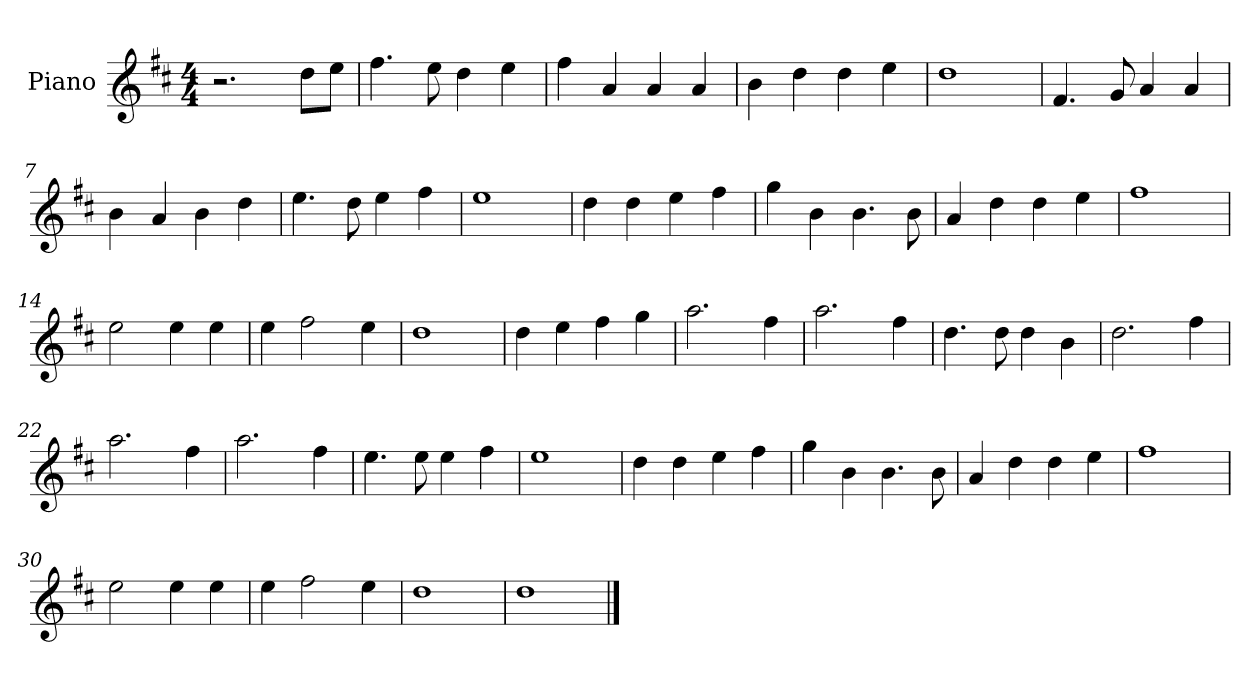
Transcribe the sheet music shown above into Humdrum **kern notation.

**kern
*part1
*staff1
*I"Piano
*I'Pno
*clefG2
*k[f#c#]
*M4/4
=1
2.r
8dd\L
8ee\J
=2
4.ff#\
8ee\
4dd\
4ee\
=3
4ff#\
4a/
4a/
4a/
=4
4b\
4dd\
4dd\
4ee\
=5
1dd
=6
4.f#/
8g/
4a/
4a/
=7
4b\
4a/
4b\
4dd\
=8
4.ee\
8dd\
4ee\
4ff#\
=9
1ee
=10
4dd\
4dd\
4ee\
4ff#\
=11
4gg\
4b\
4.b\
8b\
=12
4a/
4dd\
4dd\
4ee\
=13
1ff#
=14
2ee\
4ee\
4ee\
=15
4ee\
2ff#\
4ee\
=16
1dd
=17
4dd\
4ee\
4ff#\
4gg\
=18
2.aa\
4ff#\
=19
2.aa\
4ff#\
=20
4.dd\
8dd\
4dd\
4b\
=21
2.dd\
4ff#\
=22
2.aa\
4ff#\
=23
2.aa\
4ff#\
=24
4.ee\
8ee\
4ee\
4ff#\
=25
1ee
=26
4dd\
4dd\
4ee\
4ff#\
=27
4gg\
4b\
4.b\
8b\
=28
4a/
4dd\
4dd\
4ee\
=29
1ff#
=30
2ee\
4ee\
4ee\
=31
4ee\
2ff#\
4ee\
=32
1dd
=33
1dd
==
*-
